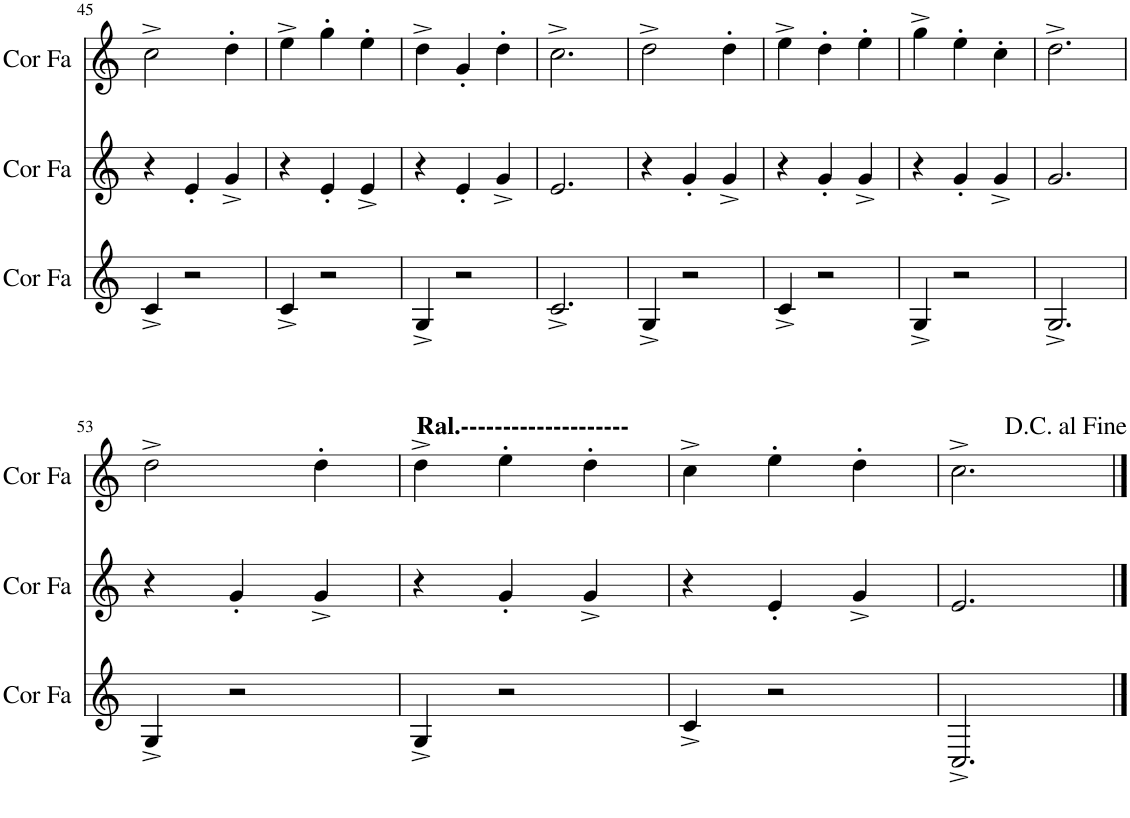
**kern	**kern	**kern
*part3	*part2	*part1
*staff3	*staff2	*staff1
*I"Cor en Fa	*I"Cor en Fa	*I"Cor en Fa
*I'Cor Fa	*I'Cor Fa	*I'Cor Fa
!!LO:PB:g=z
*clefG2	*clefG2	*clefG2
*Trd4c7	*Trd4c7	*Trd4c7
*k[]	*k[]	*k[]
*M3/4	*M3/4	*M3/4
=45	=45	=45
4c^/	4r	2cc^\
2r	4e'/	.
.	4g^/	4dd'\
=46	=46	=46
4c^/	4r	4ee^\
2r	4e'/	4gg'\
.	4e^/	4ee'\
=47	=47	=47
4G^/	4r	4dd^\
2r	4e'/	4g'/
.	4g^/	4dd'\
=48	=48	=48
2.c^/	2.e/	2.cc^\
=49	=49	=49
4G^/	4r	2dd^\
2r	4g'/	.
.	4g^/	4dd'\
=50	=50	=50
4c^/	4r	4ee^\
2r	4g'/	4dd'\
.	4g^/	4ee'\
=51	=51	=51
4G^/	4r	4gg^\
2r	4g'/	4ee'\
.	4g^/	4cc'\
=52	=52	=52
2.G^/	2.g/	2.dd^\
!!LO:LB:g=z
=53	=53	=53
4G^/	4r	2dd^\
2r	4g'/	.
.	4g^/	4dd'\
=54	=54	=54
!	!	!LO:TX:a:B:t=Ral.--------------------
4G^/	4r	4dd^\
2r	4g'/	4ee'\
.	4g^/	4dd'\
=55	=55	=55
4c^/	4r	4cc^\
2r	4e'/	4ee'\
.	4g^/	4dd'\
=56	=56	=56
2.C^/	2.e/	2.cc^\
==	==	==
*-	*-	*-
